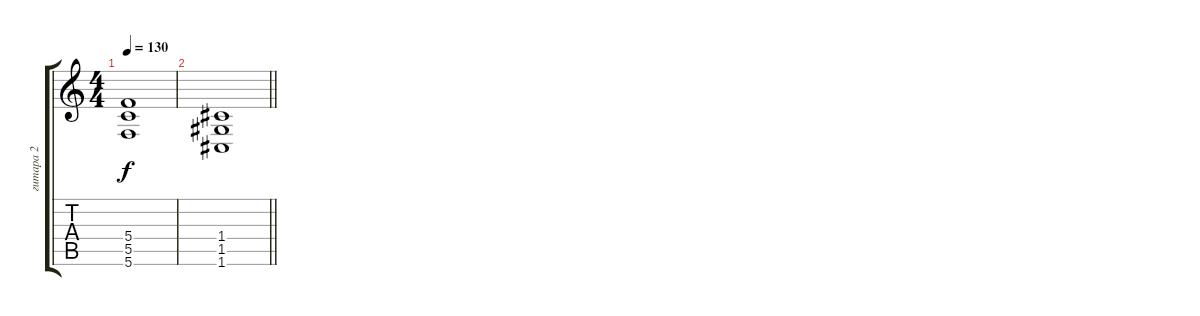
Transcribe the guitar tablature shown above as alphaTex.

\track ("гитара 2" "гитара 2") {instrument distortionguitar}
\staff {score tabs}
\tuning (D4 A3 F3 C3 G2 C2) {hide}
\ts (4 4)
\tempo 130
\clef g2
\ks c
(5.4 5.5 5.6).1{dy f} |
\barLineRight lightlight
(1.4 1.5 1.6).1
